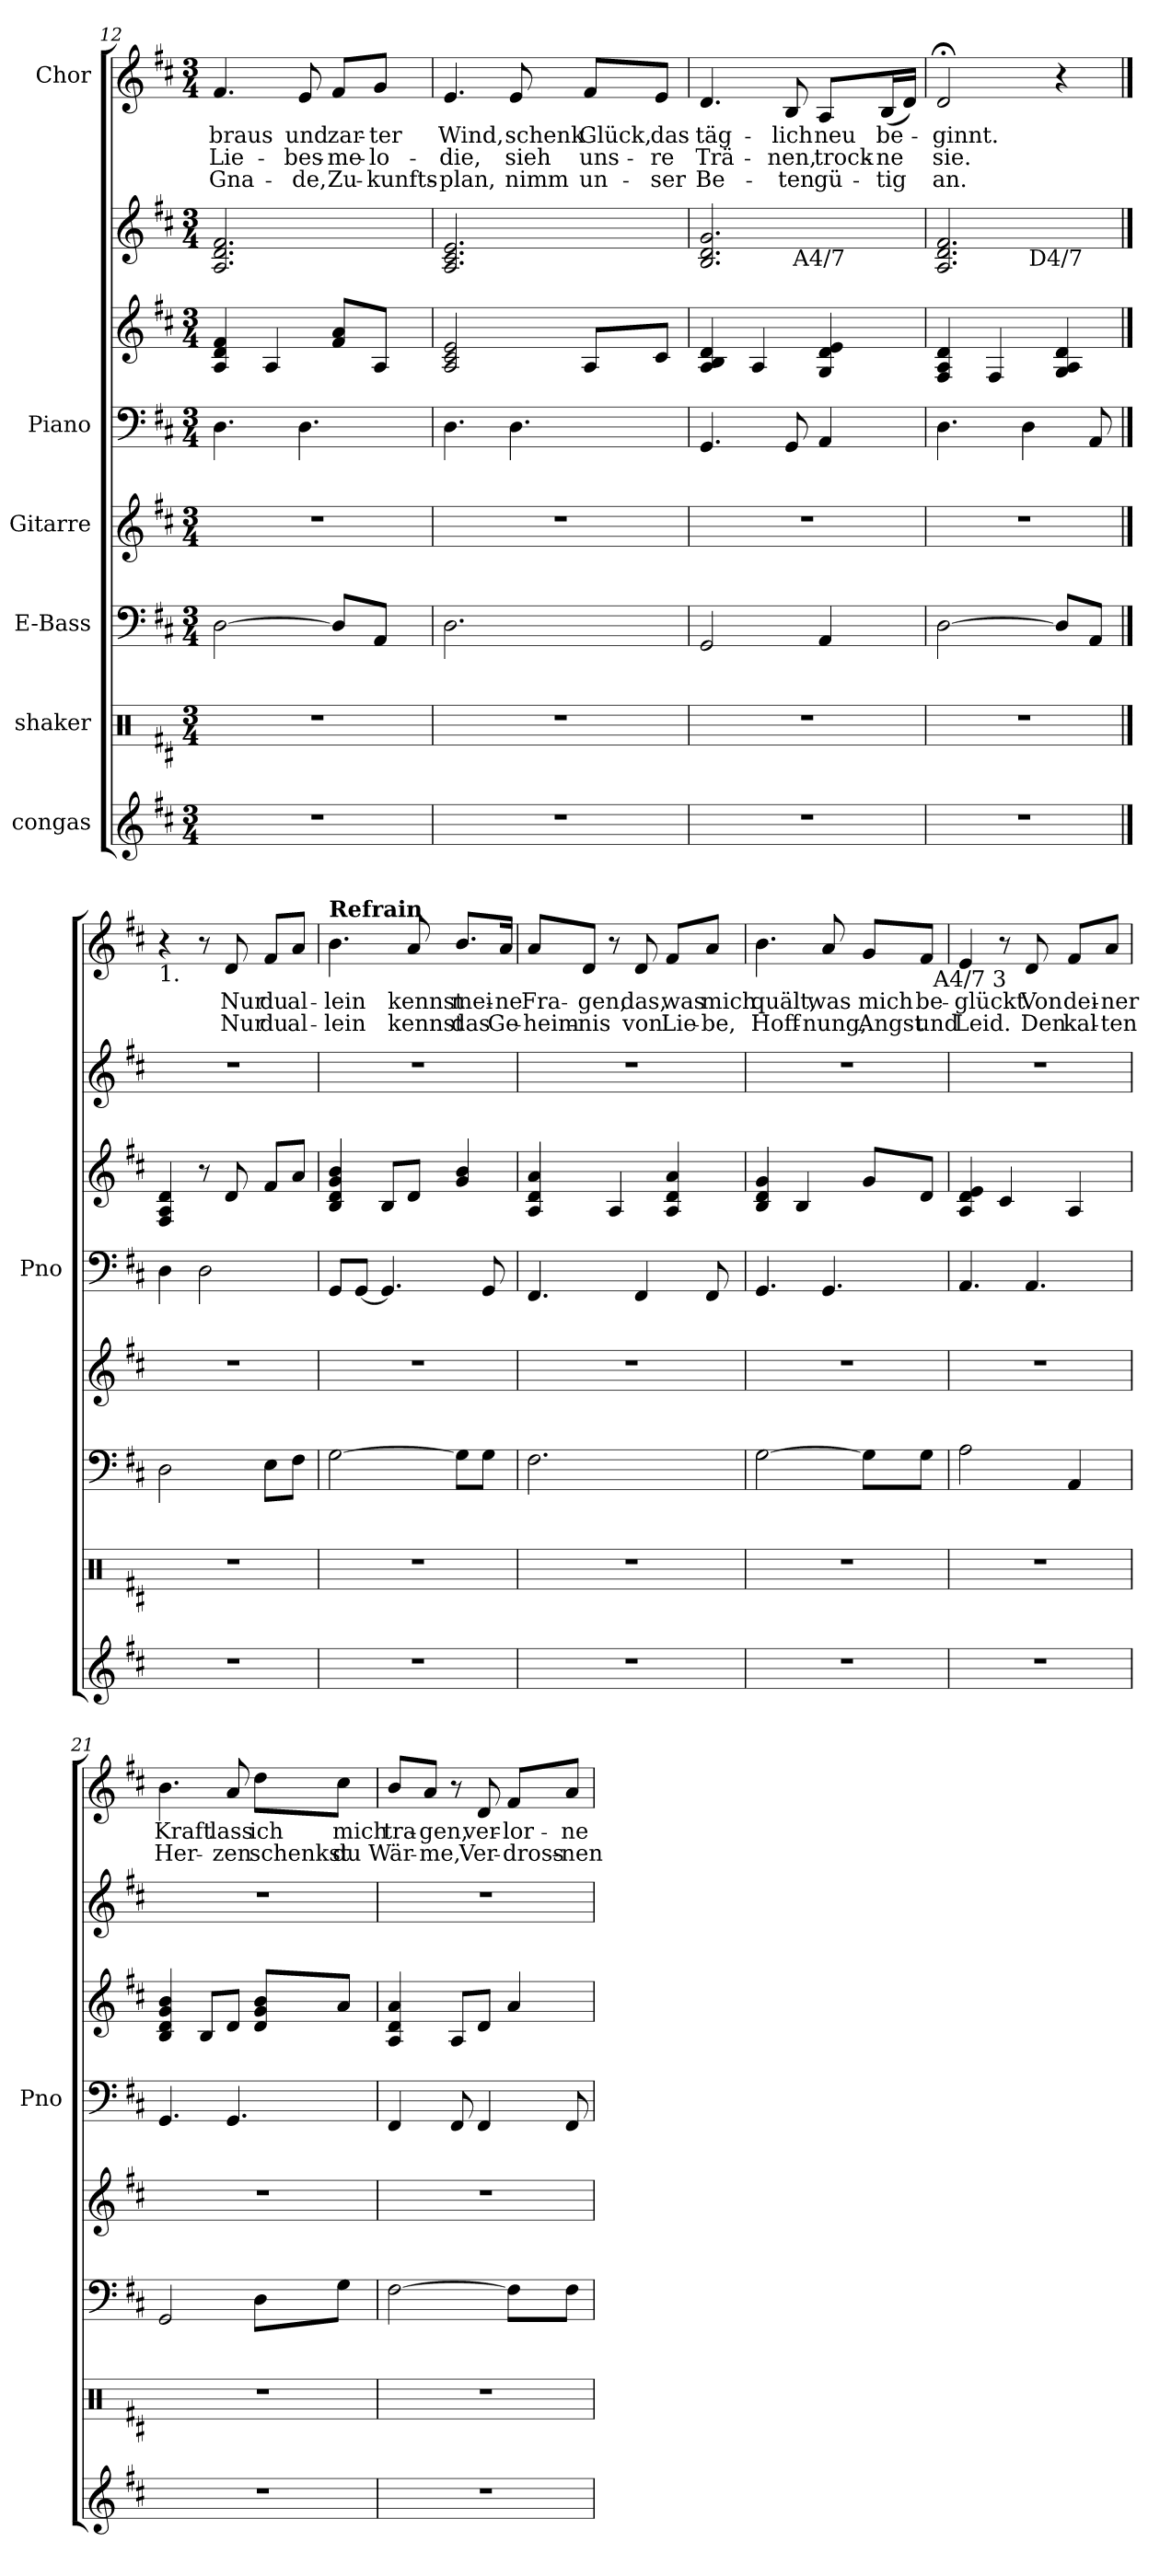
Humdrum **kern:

**kern	**kern	**kern	**kern	**kern	**kern	**kern	**kern	**text	**text	**text
*part7	*part6	*part5	*part4	*part3	*part3	*part2	*part1	*part1	*part1	*part1
*staff8	*staff7	*staff6	*staff5	*staff4	*staff3	*staff2	*staff1	*staff1	*staff1	*staff1
*I"congas	*I"shaker	*I"E-Bass	*I"Gitarre	*I"Piano	*	*	*I"Chor	*	*	*
*	*	*	*	*I'Pno	*	*	*	*	*	*
!!LO:LB:g=z
*clefG2	*clefX	*clefF4	*clefG2	*clefF4	*clefG2	*clefG2	*clefG2	*	*	*
*k[f#c#]	*k[f#c#]	*k[f#c#]	*k[f#c#]	*k[f#c#]	*k[f#c#]	*k[f#c#]	*k[f#c#]	*	*	*
*D:	*D:	*D:	*D:	*D:	*D:	*D:	*D:	*	*	*
*M3/4	*M3/4	*M3/4	*M3/4	*M3/4	*M3/4	*M3/4	*M3/4	*	*	*
=12	=12	=12	=12	=12	=12	=12	=12	=12	=12	=12
!	!	!	!	!	!	!	!	!LO:LY:b	!LO:LY:b	!LO:LY:b
2.r	2.r	[2D\	2.r	4.D\	4A/ 4d/ 4f#/	2.A/ 2.d/ 2.f#/	4.f#/	-braus	Lie-	Gna-
.	.	.	.	.	4A/	.	.	.	.	.
!	!	!	!	!	!	!	!	!LO:LY:b	!LO:LY:b	!LO:LY:b
.	.	.	.	4.D\	.	.	8e/	und	-bes-	-de,
!	!	!	!	!	!	!	!	!LO:LY:b	!LO:LY:b	!LO:LY:b
.	.	8D/L]	.	.	8f#/ 8a/L	.	8f#/L	zar-	-me-	Zu-
!	!	!	!	!	!	!	!	!LO:LY:b	!LO:LY:b	!LO:LY:b
.	.	8AA/J	.	.	8A/J	.	8g/J	-ter	-lo-	-kunfts-
=13	=13	=13	=13	=13	=13	=13	=13	=13	=13	=13
!	!	!	!	!	!	!	!	!LO:LY:b	!LO:LY:b	!LO:LY:b
2.r	2.r	2.D\	2.r	4.D\	2A/ 2c#/ 2e/	2.A/ 2.c#/ 2.e/	4.e/	Wind,	-die,	-plan,
!	!	!	!	!	!	!	!	!LO:LY:b	!LO:LY:b	!LO:LY:b
.	.	.	.	4.D\	.	.	8e/	schenk	sieh	nimm
!	!	!	!	!	!	!	!	!LO:LY:b	!LO:LY:b	!LO:LY:b
.	.	.	.	.	8A/L	.	8f#/L	Glück,	uns-	un-
!	!	!	!	!	!	!	!	!LO:LY:b	!LO:LY:b	!LO:LY:b
.	.	.	.	.	8c#/J	.	8e/J	das	-re	-ser
=14	=14	=14	=14	=14	=14	=14	=14	=14	=14	=14
!	!	!	!	!	!	!	!	!LO:LY:b	!LO:LY:b	!LO:LY:b
*	*	*	*	*	*	*^	*	*	*	*
2.r	2.r	2GG/	2.r	4.GG/	4A/ 4B/ 4d/	2.B/ 2.d/ 2.g/	2ryy	4.d/	täg-	Trä-	Be-
.	.	.	.	.	4A/	.	.	.	.	.	.
!	!	!	!	!	!	!	!	!	!LO:LY:b	!LO:LY:b	!LO:LY:b
.	.	.	.	8GG/	.	.	.	8B/	-lich	-nen,	-ten
!	!	!	!	!	!	!	!LO:TX:b:cj:t=A4/7	!	!	!	!
!	!	!	!	!	!	!	!	!	!LO:LY:b	!LO:LY:b	!LO:LY:b
.	.	4AA/	.	4AA/	4G/ 4d/ 4e/	.	4ryy	8A/L	neu	trock-	gü-
!	!	!	!	!	!	!	!	!	!LO:LY:b	!LO:LY:b	!LO:LY:b
.	.	.	.	.	.	.	.	(<16B/L	be-	-ne	-tig
.	.	.	.	.	.	.	.	16d/JJ)	.	.	.
=15	=15	=15	=15	=15	=15	=15	=15	=15	=15	=15	=15
!	!	!	!	!	!	!	!	!	!LO:LY:b	!LO:LY:b	!LO:LY:b
2.r	2.r	[2D\	2.r	4.D\	4F#/ 4A/ 4d/	2.A/ 2.d/ 2.f#/	2ryy	2d;</	-ginnt.	sie.	an.
.	.	.	.	.	4F#/	.	.	.	.	.	.
.	.	.	.	4D\	.	.	.	.	.	.	.
!	!	!	!	!	!	!	!LO:TX:b:cj:t=D4/7	!	!	!	!
.	.	8D/L]	.	.	4G/ 4A/ 4d/	.	4ryy	4r	.	.	.
.	.	8AA/J	.	8AA/	.	.	.	.	.	.	.
==16	==16	==16	==16	==16	==16	==16	==16	==16	==16	==16	==16
!	!	!	!	!	!	!	!	!LO:TX:b:t=1.	!	!	!
*	*	*	*	*	*	*v	*v	*	*	*	*
2.r	2.r	2D\	2.r	4D\	4F#/ 4A/ 4d/	2.r	4r	.	.	.
!	!	!	!	!	!	!	!	!	!LO:LY:b	!
.	.	.	.	2D\	8r	.	8r	.	2.	.
!	!	!	!	!	!	!	!	!LO:LY:b	!LO:LY:b	!
.	.	.	.	.	8d/	.	8d/	Nur	Nur	.
!	!	!	!	!	!	!	!	!LO:LY:b	!LO:LY:b	!
.	.	8E\L	.	.	8f#/L	.	8f#/L	du	du	.
!	!	!	!	!	!	!	!	!LO:LY:b	!LO:LY:b	!
.	.	8F#\J	.	.	8a/J	.	8a/J	al-	al-	.
!!LO:PB:g=z
=17	=17	=17	=17	=17	=17	=17	=17	=17	=17	=17
!	!	!	!	!	!	!	!LO:TX:a:B:t=Refrain	!	!	!
!	!	!	!	!	!	!	!	!LO:LY:b	!LO:LY:b	!
2.r	2.r	[2G\	2.r	8GG/L	4B/ 4d/ 4g/ 4b/	2.r	4.b\	-lein	-lein	.
.	.	.	.	[8GG/J	.	.	.	.	.	.
.	.	.	.	4.GG/]	8B/L	.	.	.	.	.
!	!	!	!	!	!	!	!	!LO:LY:b	!LO:LY:b	!
.	.	.	.	.	8d/J	.	8a/	kennst	kennst	.
!	!	!	!	!	!	!	!	!LO:LY:b	!LO:LY:b	!
.	.	8G\L]	.	.	4g/ 4b/	.	8.b/L	mei-	das	.
.	.	8G\J	.	8GG/	.	.	.	.	.	.
!	!	!	!	!	!	!	!	!LO:LY:b	!LO:LY:b	!
.	.	.	.	.	.	.	16a/Jk	-ne	Ge-	.
=18	=18	=18	=18	=18	=18	=18	=18	=18	=18	=18
!	!	!	!	!	!	!	!	!LO:LY:b	!LO:LY:b	!
2.r	2.r	2.F#\	2.r	4.FF#/	4A/ 4d/ 4a/	2.r	8a/L	Fra-	-heim-	.
!	!	!	!	!	!	!	!	!LO:LY:b	!LO:LY:b	!
.	.	.	.	.	.	.	8d/J	-gen,	-nis	.
.	.	.	.	.	4A/	.	8r	.	.	.
!	!	!	!	!	!	!	!	!LO:LY:b	!LO:LY:b	!
.	.	.	.	4FF#/	.	.	8d/	das,	von	.
!	!	!	!	!	!	!	!	!LO:LY:b	!LO:LY:b	!
.	.	.	.	.	4A/ 4d/ 4a/	.	8f#/L	was	Lie-	.
!	!	!	!	!	!	!	!	!LO:LY:b	!LO:LY:b	!
.	.	.	.	8FF#/	.	.	8a/J	mich	-be,	.
=19	=19	=19	=19	=19	=19	=19	=19	=19	=19	=19
!	!	!	!	!	!	!	!	!LO:LY:b	!LO:LY:b	!
2.r	2.r	[2G\	2.r	4.GG/	4B/ 4d/ 4g/	2.r	4.b\	quält,	Hoff-	.
.	.	.	.	.	4B/	.	.	.	.	.
!	!	!	!	!	!	!	!	!LO:LY:b	!LO:LY:b	!
.	.	.	.	4.GG/	.	.	8a/	was	-nung,	.
!	!	!	!	!	!	!	!	!LO:LY:b	!LO:LY:b	!
.	.	8G\L]	.	.	8g/L	.	8g/L	mich	Angst	.
!	!	!	!	!	!	!	!	!LO:LY:b	!LO:LY:b	!
.	.	8G\J	.	.	8d/J	.	8f#/J	be-	und	.
=20	=20	=20	=20	=20	=20	=20	=20	=20	=20	=20
!	!	!	!	!	!	!	!LO:TX:b:cj:t=A4/7	!	!	!
!	!	!	!	!	!	!	!	!LO:LY:b	!LO:LY:b	!
2.r	2.r	2A\	2.r	4.AA/	4A/ 4d/ 4e/	2.r	4e/	-glückt.	Leid.	.
!	!	!	!	!	!	!	!LO:TX:b:cj:t=3	!	!	!
.	.	.	.	.	4c#/	.	8r	.	.	.
!	!	!	!	!	!	!	!	!LO:LY:b	!LO:LY:b	!
.	.	.	.	4.AA/	.	.	8d/	Von	Den	.
!	!	!	!	!	!	!	!	!LO:LY:b	!LO:LY:b	!
.	.	4AA/	.	.	4A/	.	8f#/L	dei-	kal-	.
!	!	!	!	!	!	!	!	!LO:LY:b	!LO:LY:b	!
.	.	.	.	.	.	.	8a/J	-ner	-ten	.
=21	=21	=21	=21	=21	=21	=21	=21	=21	=21	=21
!	!	!	!	!	!	!	!	!LO:LY:b	!LO:LY:b	!
2.r	2.r	2GG/	2.r	4.GG/	4B/ 4d/ 4g/ 4b/	2.r	4.b\	Kraft	Her-	.
.	.	.	.	.	8B/L	.	.	.	.	.
!	!	!	!	!	!	!	!	!LO:LY:b	!LO:LY:b	!
.	.	.	.	4.GG/	8d/J	.	8a/	lass	-zen	.
!	!	!	!	!	!	!	!	!LO:LY:b	!LO:LY:b	!
.	.	8D\L	.	.	8d/ 8g/ 8b/L	.	8dd\L	ich	schenkst	.
!	!	!	!	!	!	!	!	!LO:LY:b	!LO:LY:b	!
.	.	8G\J	.	.	8a/J	.	8cc#\J	mich	du	.
!!LO:LB:g=z
=22	=22	=22	=22	=22	=22	=22	=22	=22	=22	=22
!	!	!	!	!	!	!	!	!LO:LY:b	!LO:LY:b	!
2.r	2.r	[2F#\	2.r	4FF#/	4A/ 4d/ 4a/	2.r	8b/L	tra-	Wär-	.
!	!	!	!	!	!	!	!	!LO:LY:b	!LO:LY:b	!
.	.	.	.	.	.	.	8a/J	-gen,	-me,	.
.	.	.	.	8FF#/	8A/L	.	8r	.	.	.
!	!	!	!	!	!	!	!	!LO:LY:b	!LO:LY:b	!
.	.	.	.	4FF#/	8d/J	.	8d/	ver-	Ver-	.
!	!	!	!	!	!	!	!	!LO:LY:b	!LO:LY:b	!
.	.	8F#\L]	.	.	4a/	.	8f#/L	-lor-	-dross-	.
!	!	!	!	!	!	!	!	!LO:LY:b	!LO:LY:b	!
.	.	8F#\J	.	8FF#/	.	.	8a/J	-ne-	-nen	.
=	=	=	=	=	=	=	=	=	=	=
*-	*-	*-	*-	*-	*-	*-	*-	*-	*-	*-
